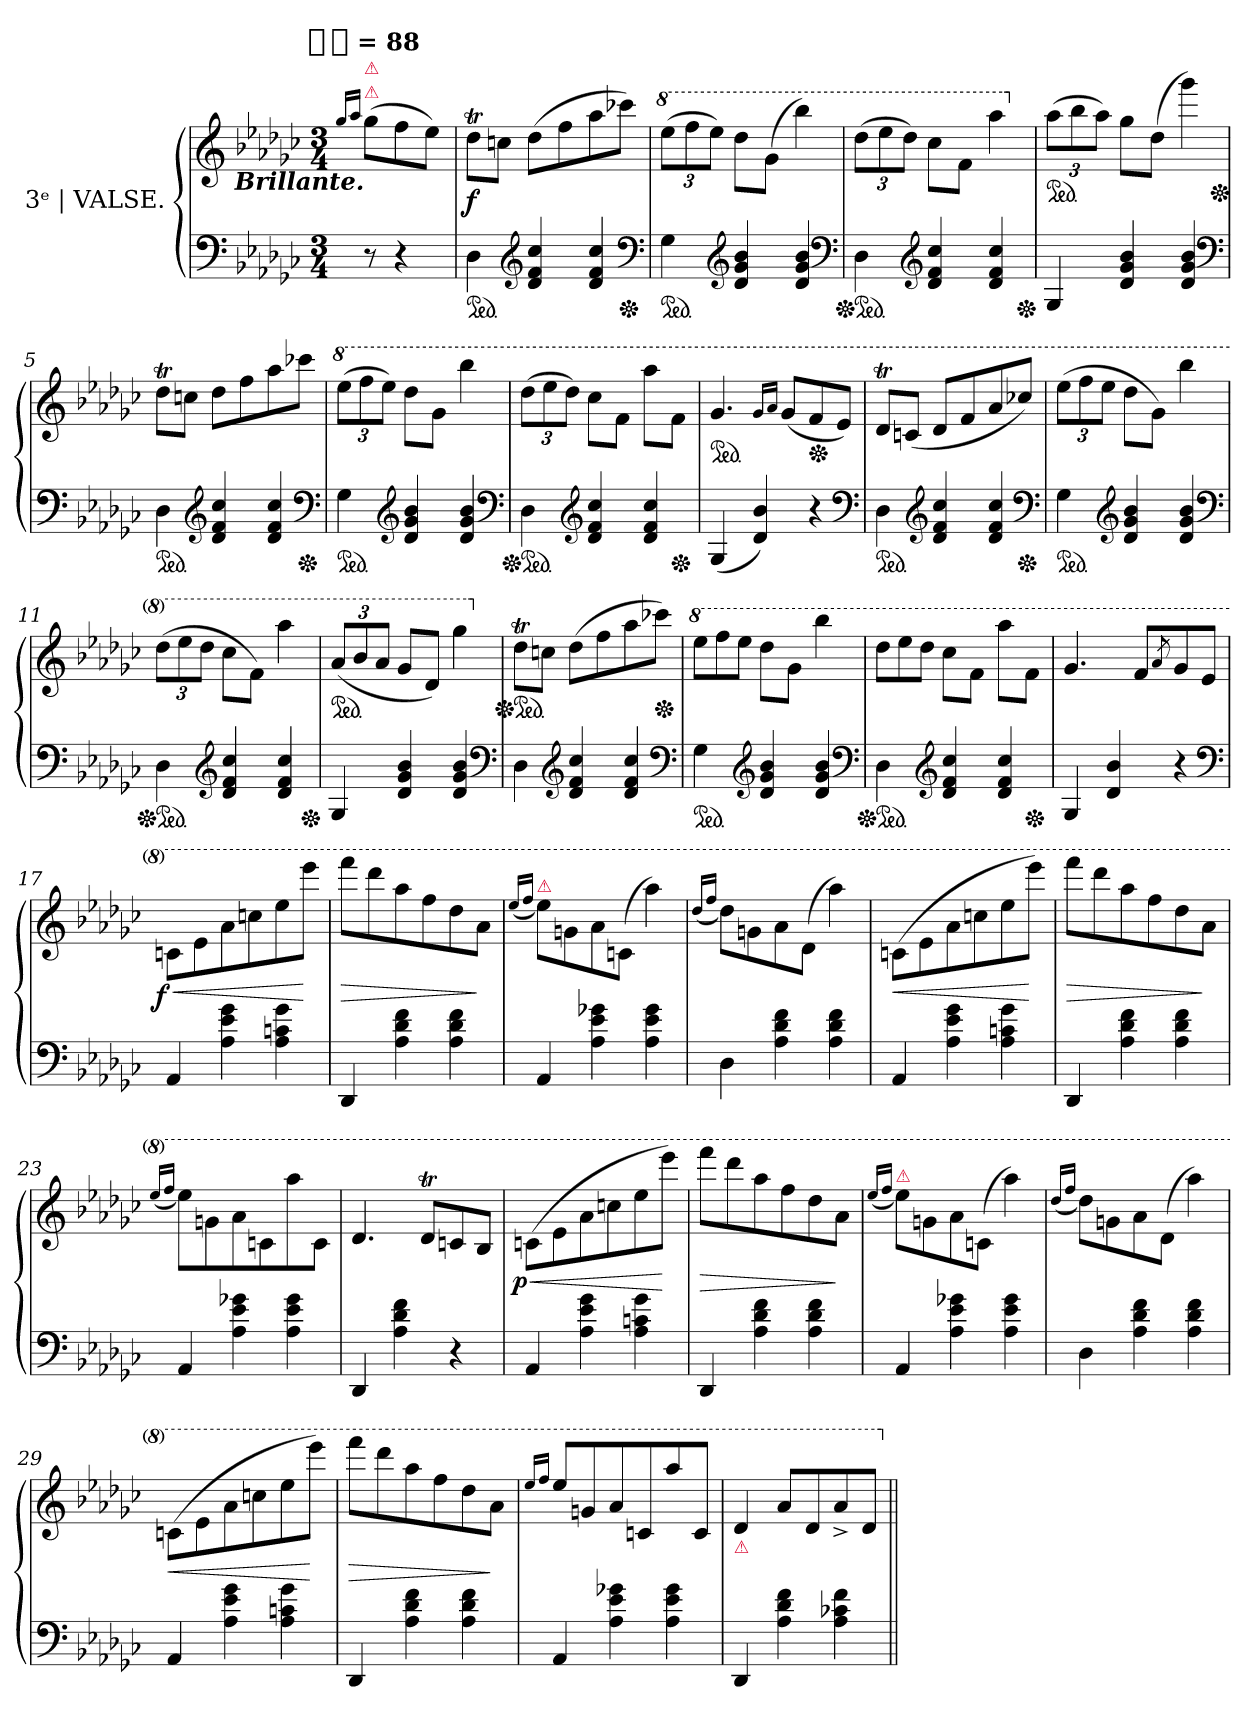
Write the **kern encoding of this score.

**kern	**kern	**dynam
*part1	*part1	*part1
*staff2	*staff1	*staff1/2
*I"3ᵉ | VALSE.	*	*
*clefF4	*clefG2	*
*k[b-e-a-d-g-c-]	*k[b-e-a-d-g-c-]	*
!!LO:TX:omd:t=[half-dot] = 88
*M3/4	*M3/4	*
*MM264	*MM264	*
=	=	=
.	16qqgg-/LL	.
.	16qqaa-/JJ	.
!	!LO:TX:b:Bi:rj:t=Brillante.	!
!	!LO:TX:a:color=crimson:t=⚠	!
!	!LO:TX:a:color=crimson:t=⚠	!
8r	(>8gg-L	.
4r	8ff	.
.	8ee-J)	.
=1	=1	=1
*ped	*	*
4D-\	8dd-TL	f
.	8ccnJ	.
*clefG2	*	*
4d- 4f 4cc-	(>8dd-L	.
.	8ff	.
4d- 4f 4cc-	8aa-	.
*Xped	*	*
.	8ccc-XJ)	.
*clefF4	*	*
=2	=2	=2
*	*8va	*
*ped	*	*
4G-	(>12eee-L	.
.	12fff	.
.	12eee-J)	.
*clefG2	*	*
4d- 4g- 4b-	8ddd-L	.
.	(>8gg-J	.
4d- 4g- 4b-	4bbb-)	.
*clefF4	*	*
=3	=3	=3
*Xped	*	*
*ped	*	*
4D-\	(>12ddd-L	.
.	12eee-	.
.	12ddd-J)	.
*clefG2	*	*
4d- 4f 4cc-	8ccc-\L	.
.	8ffJ	.
4d- 4f 4cc-	4aaa-	.
*Xped	*	*
=4	=4	=4
*	*X8va	*
*	*ped	*
4G-	(>12aa-L	.
.	12bb-	.
.	12aa-J)	.
4d- 4g- 4b-	8gg-L	.
.	(>8dd-J	.
4d- 4g- 4b-	4ggg-)	.
*clefF4	*	*
*	*Xped	*
=5	=5	=5
*ped	*	*
4D-\	8dd-TL	.
.	8ccnJ	.
*clefG2	*	*
4d- 4f 4cc-	8dd-L	.
.	8ff	.
4d- 4f 4cc-	8aa-	.
*Xped	*	*
.	8ccc-XJ	.
*clefF4	*	*
=6	=6	=6
*	*8va	*
*ped	*	*
4G-	(>12eee-L	.
.	12fff	.
.	12eee-J)	.
*clefG2	*	*
4d- 4g- 4b-	8ddd-\L	.
.	8gg-J	.
4d- 4g- 4b-	4bbb-	.
*clefF4	*	*
=7	=7	=7
*Xped	*	*
*ped	*	*
4D-\	(>12ddd-L	.
.	12eee-	.
.	12ddd-J)	.
*clefG2	*	*
4d- 4f 4cc-	8ccc-\L	.
.	8ffJ	.
4d- 4f 4cc-	8aaa-L	.
*Xped	*	*
.	8ffJ	.
=8	=8	=8
*	*ped	*
(<4G-	4.gg-	.
4d- 4b-)	.	.
.	16qqgg-/LL	.
.	16qqaa-/JJ	.
.	(<8gg-L	.
!	!LO:TX:a:color=crimson:t=⚠	!
*	*Xped	*
4r	8ff	.
.	8ee-J)	.
*clefF4	*	*
=9	=9	=9
*ped	*	*
4D-\	8dd-TL	.
.	(<8ccnJ	.
*clefG2	*	*
4d- 4f 4cc-	8dd-L	.
.	8ff	.
4d- 4f 4cc-	8aa-	.
*Xped	*	*
.	8ccc-XJ)	.
*clefF4	*	*
=10	=10	=10
*ped	*	*
4G-	(>12eee-L	.
.	12fff	.
.	12eee-J	.
*clefG2	*	*
4d- 4g- 4b-	8ddd-\L	.
.	8gg-J)	.
4d- 4g- 4b-	4bbb-	.
*clefF4	*	*
=11	=11	=11
*Xped	*	*
*ped	*	*
4D-\	(>12ddd-L	.
.	12eee-	.
.	12ddd-J	.
*clefG2	*	*
4d- 4f 4cc-	8ccc-\L	.
.	8ffJ)	.
4d- 4f 4cc-	4aaa-	.
*Xped	*	*
=12	=12	=12
*	*ped	*
4G-	(<12aa-L	.
.	12bb-	.
.	12aa-J	.
4d- 4g- 4b-	8gg-/L	.
.	8dd-J)	.
4d- 4g- 4b-	4ggg-	.
*clefF4	*	*
=13	=13	=13
*	*X8va	*
*	*Xped	*
*	*ped	*
4D-\	8dd-TL	.
.	8ccnJ	.
*clefG2	*	*
4d- 4f 4cc-	(>8dd-L	.
.	8ff	.
4d- 4f 4cc-	8aa-	.
*	*Xped	*
.	8ccc-XJ)	.
*clefF4	*	*
=14	=14	=14
*	*8va	*
*	*Xtuplet	*
*ped	*	*
4G-	12eee-L	.
.	12fff	.
.	12eee-J	.
*clefG2	*	*
4d- 4g- 4b-	8ddd-L	.
.	8gg-J	.
4d- 4g- 4b-	4bbb-	.
*clefF4	*	*
=15	=15	=15
*Xped	*	*
*ped	*	*
4D-\	12ddd-L	.
.	12eee-	.
.	12ddd-J	.
*clefG2	*	*
4d- 4f 4cc-	8ccc-\L	.
.	8ffJ	.
4d- 4f 4cc-	8aaa-\L	.
*Xped	*	*
.	8ffJ	.
=16	=16	=16
4G-	4.gg-	.
4d- 4b-	.	.
.	8ffL	.
.	8qaa-/	.
4r	8gg-	.
.	8ee-J	.
*clefF4	*	*
=17	=17	=17
!	!	!LO:DY:n=1:rj
4AA-	8ccnL	< f
.	8ee-	.
4A- 4e- 4g-	8aa-	.
.	8cccn	.
4A- 4cn 4g-	8eee-	.
.	8eeee-J	[
=18	=18	=18
4DD-	8ffffL	>
.	8dddd-	.
4A- 4d- 4f	8aaa-	.
.	8fff	.
4A- 4d- 4f	8ddd-	.
.	8aa-J	]
=19	=19	=19
.	(<16qqeee-/LL	.
.	16qqfffJJ	.
!	!LO:TX:a:color=crimson:t=⚠	!
4AA-	8eee-\L)	.
.	8ggn	.
4A- 4e- 4g-X	8aa-	.
.	(>8ccnJ	.
4A- 4e- 4g-	4aaa-)	.
=20	=20	=20
.	(<16qqddd-/LL	.
.	16qqfff/JJ	.
4D-\	8ddd-\L)	.
.	8ggn	.
4A- 4d- 4f	8aa-	.
.	(>8dd-J	.
4A- 4d- 4f	4aaa-)	.
=21	=21	=21
4AA-	(>8ccnL	<
.	8ee-	.
4A- 4e- 4g-	8aa-	.
.	8cccn	.
4A- 4cn 4g-	8eee-	.
.	8eeee-J)	[
=22	=22	=22
4DD-	8ffffL	>
.	8dddd-	.
4A- 4d- 4f	8aaa-	.
.	8fff	.
4A- 4d- 4f	8ddd-	.
.	8aa-J	]
=23	=23	=23
.	(<16qqeee-/LL	.
.	16qqfffJJ	.
4AA-	8eee-\L)	.
.	8ggn	.
4A- 4e- 4g-X	8aa-	.
.	8ccn	.
4A- 4e- 4g-	8aaa-	.
.	8ccJ	.
=24	=24	=24
4DD-	4.dd-	.
4A- 4d- 4f	.	.
.	8dd-TL	.
4r	8ccn	.
.	8b-J	.
=25	=25	=25
!	!	!LO:DY:n=1:rj
4AA-	(>8ccnL	< p
.	8ee-	.
4A- 4e- 4g-	8aa-	.
.	8cccn	.
4A- 4cn 4g-	8eee-	.
.	8eeee-J)	[
=26	=26	=26
4DD-	8ffffL	>
.	8dddd-	.
4A- 4d- 4f	8aaa-	.
.	8fff	.
4A- 4d- 4f	8ddd-	.
.	8aa-J	]
=27	=27	=27
.	(<16qqeee-/LL	.
.	16qqfffJJ	.
!	!LO:TX:a:color=crimson:t=⚠	!
4AA-	8eee-\L)	.
.	8ggn	.
4A- 4e- 4g-X	8aa-	.
.	(>8ccnJ	.
4A- 4e- 4g-	4aaa-)	.
=28	=28	=28
.	(<16qqddd-/LL	.
.	16qqfffJJ	.
4D-\	8ddd-\L)	.
.	8ggn	.
4A- 4d- 4f	8aa-	.
.	(>8dd-J	.
4A- 4d- 4f	4aaa-)	.
=29	=29	=29
4AA-	(>8ccnL	<
.	8ee-	.
4A- 4e- 4g-	8aa-	.
.	8cccn	.
4A- 4cn 4g-	8eee-	.
.	8eeee-J)	[
=30	=30	=30
4DD-	8ffffL	>
.	8dddd-	.
4A- 4d- 4f	8aaa-	.
.	8fff	.
4A- 4d- 4f	8ddd-	.
.	8aa-J	]
=31	=31	=31
.	16qqeee-/LL	.
.	16qqfff/JJ	.
4AA-	8eee-L	.
.	8ggn	.
4A- 4e- 4g-X	8aa-	.
.	8ccn	.
4A- 4e- 4g-	8aaa-	.
.	8ccJ	.
=32	=32	=32
!	!LO:TX:b:Bi:color=crimson:t=⚠	!
4DD-	4dd-	.
4A- 4d- 4f	8aa-L	.
.	8dd-	.
4A- 4c-X 4f	8aa-^<	.
.	8dd-J	.
*	*X8va	*
=||	=||	=||
*-	*-	*-
